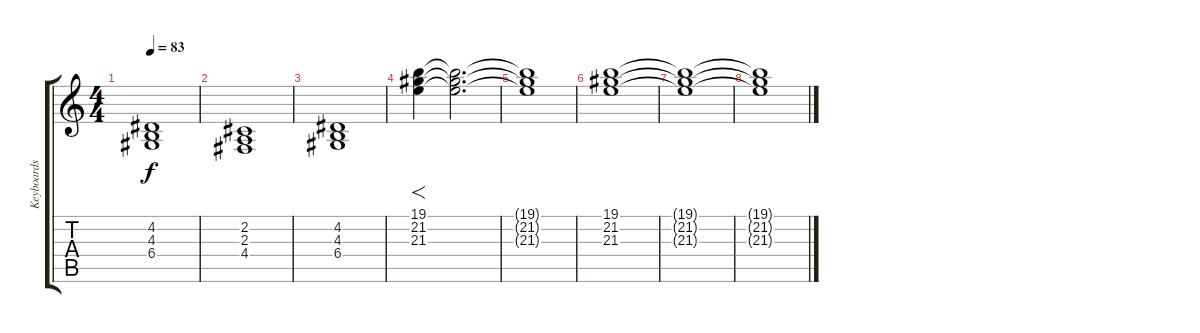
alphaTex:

\track ("Keyboards" "Keyboards") {instrument pad7halo}
\staff {score tabs}
\tuning (E4 B3 G3 D3 A2 E2) {hide}
\ts (4 4)
\tempo 83
\clef g2
\ks c
(4.2 4.3 6.4).1{dy f} |
(2.2 2.3 4.4).1 |
(4.2 4.3 6.4).1 |
(19.1 21.2 21.3).4{f} (19.1{t} 21.2{t} 21.3{t}).2{d} |
(19.1{t} 21.2{t} 21.3{t}).1 |
(19.1 21.2 21.3).1 |
(19.1{t} 21.2{t} 21.3{t}).1 |
(19.1{t} 21.2{t} 21.3{t}).1
